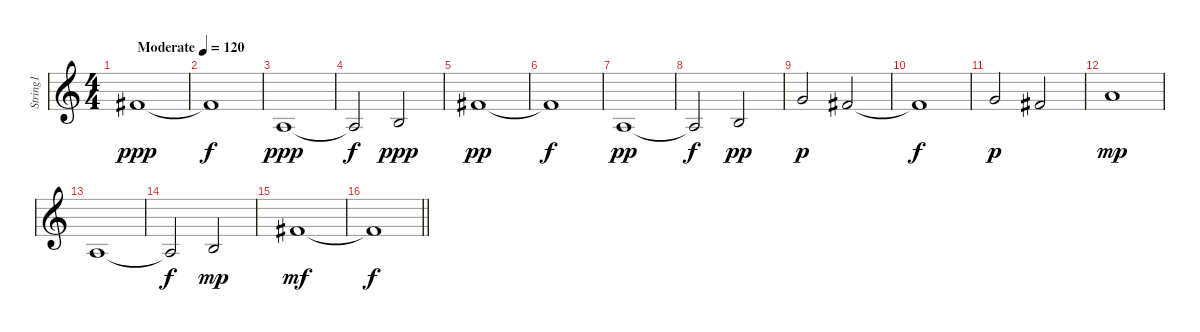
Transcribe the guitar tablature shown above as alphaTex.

\track ("String1" "String1") {instrument fx6goblins}
\staff {score}
\tuning (E4 B3 G3 D3 A2 E2) {hide}
\ts (4 4)
\section ("" "")
\tempo (120 "Moderate")
\clef g2
\ks c
2.1.1{dy ppp instrument fx6goblins} |
2.1{t}.1{dy f} |
2.3.1{dy ppp} |
2.3{t}.2{dy f} 0.2.2{dy ppp} |
2.1.1{dy pp} |
2.1{t}.1{dy f} |
2.3.1{dy pp} |
2.3{t}.2{dy f} 0.2.2{dy pp} |
3.1.2{dy p} 2.1.2 |
2.1{t}.1{dy f} |
3.1.2{dy p} 2.1.2 |
5.1.1{dy mp} |
2.3.1 |
2.3{t}.2{dy f} 0.2.2{dy mp} |
2.1.1{dy mf} |
\barLineRight lightlight
2.1{t}.1{dy f}
